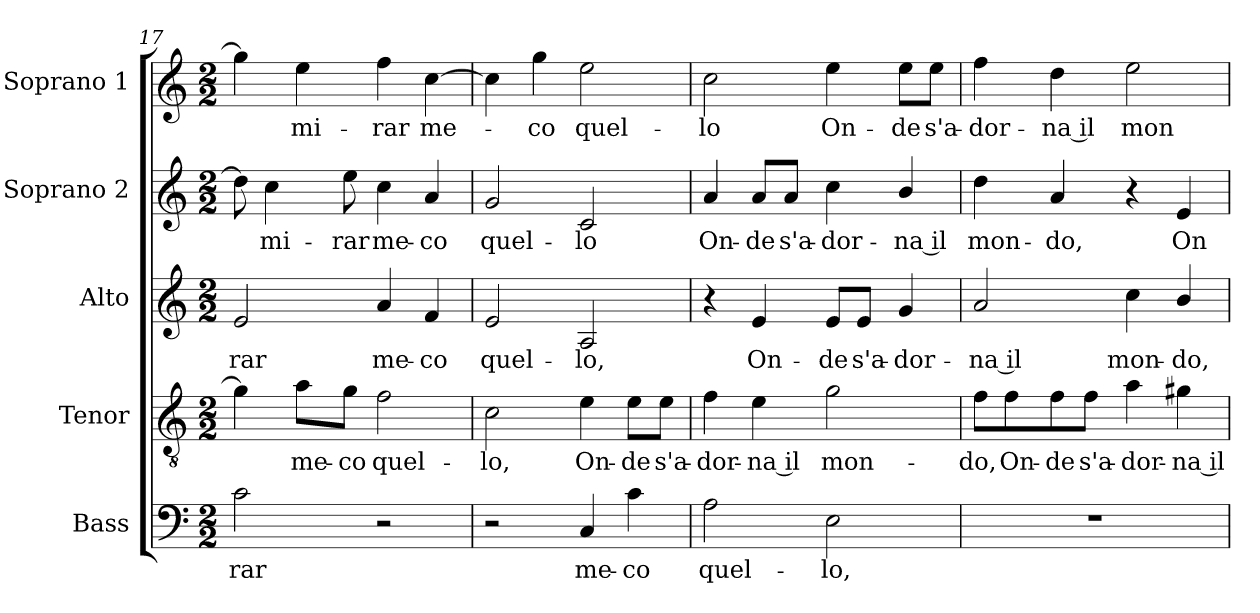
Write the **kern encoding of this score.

**kern	**text	**kern	**text	**kern	**text	**kern	**text	**kern	**text
*part5	*part5	*part4	*part4	*part3	*part3	*part2	*part2	*part1	*part1
*staff5	*staff5	*staff4	*staff4	*staff3	*staff3	*staff2	*staff2	*staff1	*staff1
*I"Bass	*	*I"Tenor	*	*I"Alto	*	*I"Soprano 2	*	*I"Soprano 1	*
*I'B	*	*I'T	*	*I'A	*	*I'S2	*	*I'S1	*
*clefF4	*	*clefGv2	*	*clefG2	*	*clefG2	*	*clefG2	*
*	*	*ITrd7c12	*	*	*	*	*	*	*
*k[]	*	*k[]	*	*k[]	*	*k[]	*	*k[]	*
*C:	*	*C:	*	*C:	*	*C:	*	*C:	*
*M2/2	*	*M2/2	*	*M2/2	*	*M2/2	*	*M2/2	*
=17	=17	=17	=17	=17	=17	=17	=17	=17	=17
!	!LO:LY:b:color=#000000	!	!	!	!	!	!	!	!
!	!	!	!	!	!LO:LY:b:color=#000000	!	!	!	!
2ci\	-rar	4Gi\]	.	2ei/	-rar	8ddi\]	.	4ggi\]	.
!	!	!	!	!	!	!	!LO:LY:b:color=#000000	!	!
.	.	.	.	.	.	4cci\	mi-	.	.
!	!	!	!LO:LY:b:color=#000000	!	!	!	!	!	!
!	!	!	!	!	!	!	!	!	!LO:LY:b:color=#000000
.	.	8Ai\L	me-	.	.	.	.	4eei\	mi-
!	!	!	!LO:LY:b:color=#000000	!	!	!	!	!	!
!	!	!	!	!	!	!	!LO:LY:b:color=#000000	!	!
.	.	8Gi\J	-co	.	.	8eei\	-rar	.	.
!	!	!	!LO:LY:b:color=#000000	!	!	!	!	!	!
!	!	!	!	!	!LO:LY:b:color=#000000	!	!	!	!
!	!	!	!	!	!	!	!LO:LY:b:color=#000000	!	!
!	!	!	!	!	!	!	!	!	!LO:LY:b:color=#000000
2r	.	2Fi\	quel-	4ai/	me-	4cci\	me-	4ffi\	-rar
!	!	!	!	!	!LO:LY:b:color=#000000	!	!	!	!
!	!	!	!	!	!	!	!LO:LY:b:color=#000000	!	!
!	!	!	!	!	!	!	!	!	!LO:LY:b:color=#000000
.	.	.	.	4fi/	-co	4ai/	-co	[4cci\	me-
=18	=18	=18	=18	=18	=18	=18	=18	=18	=18
!	!	!	!LO:LY:b:color=#000000	!	!	!	!	!	!
!	!	!	!	!	!LO:LY:b:color=#000000	!	!	!	!
!	!	!	!	!	!	!	!LO:LY:b:color=#000000	!	!
2r	.	2Ci\	-lo,	2ei/	quel-	2gi/	quel-	4cci\]	.
!	!	!	!	!	!	!	!	!	!LO:LY:b:color=#000000
.	.	.	.	.	.	.	.	4ggi\	-co
!	!LO:LY:b:color=#000000	!	!	!	!	!	!	!	!
!	!	!	!LO:LY:b:color=#000000	!	!	!	!	!	!
!	!	!	!	!	!LO:LY:b:color=#000000	!	!	!	!
!	!	!	!	!	!	!	!LO:LY:b:color=#000000	!	!
!	!	!	!	!	!	!	!	!	!LO:LY:b:color=#000000
4Ci/	me-	4Ei\	On-	2Ai/	-lo,	2ci/	-lo	2eei\	quel-
!	!LO:LY:b:color=#000000	!	!	!	!	!	!	!	!
!	!	!	!LO:LY:b:color=#000000	!	!	!	!	!	!
4ci\	-co	8Ei\L	-de	.	.	.	.	.	.
!	!	!	!LO:LY:b:color=#000000	!	!	!	!	!	!
.	.	8Ei\J	s'a-	.	.	.	.	.	.
=19	=19	=19	=19	=19	=19	=19	=19	=19	=19
!	!LO:LY:b:color=#000000	!	!	!	!	!	!	!	!
!	!	!	!LO:LY:b:color=#000000	!	!	!	!	!	!
!	!	!	!	!	!	!	!LO:LY:b:color=#000000	!	!
!	!	!	!	!	!	!	!	!	!LO:LY:b:color=#000000
2Ai\	quel-	4Fi\	-dor-	4r	.	4ai/	On-	2cci\	-lo
!	!	!	!LO:LY:b:color=#000000	!	!	!	!	!	!
!	!	!	!	!	!LO:LY:b:color=#000000	!	!	!	!
!	!	!	!	!	!	!	!LO:LY:b:color=#000000	!	!
.	.	4Ei\	-na il	4ei/	On-	8ai/L	-de	.	.
!	!	!	!	!	!	!	!LO:LY:b:color=#000000	!	!
.	.	.	.	.	.	8ai/J	s'a-	.	.
!	!LO:LY:b:color=#000000	!	!	!	!	!	!	!	!
!	!	!	!LO:LY:b:color=#000000	!	!	!	!	!	!
!	!	!	!	!	!LO:LY:b:color=#000000	!	!	!	!
!	!	!	!	!	!	!	!LO:LY:b:color=#000000	!	!
!	!	!	!	!	!	!	!	!	!LO:LY:b:color=#000000
2Ei\	-lo,	2Gi\	mon-	8ei/L	-de	4cci\	-dor-	4eei\	On-
!	!	!	!	!	!LO:LY:b:color=#000000	!	!	!	!
.	.	.	.	8ei/J	s'a-	.	.	.	.
!	!	!	!	!	!LO:LY:b:color=#000000	!	!	!	!
!	!	!	!	!	!	!	!LO:LY:b:color=#000000	!	!
!	!	!	!	!	!	!	!	!	!LO:LY:b:color=#000000
.	.	.	.	4gi/	-dor-	4bi/	-na il	8eei\L	-de
!	!	!	!	!	!	!	!	!	!LO:LY:b:color=#000000
.	.	.	.	.	.	.	.	8eei\J	s'a-
!!LO:LB:g=z
=20	=20	=20	=20	=20	=20	=20	=20	=20	=20
!	!	!	!LO:LY:b:color=#000000	!	!	!	!	!	!
!	!	!	!	!	!LO:LY:b:color=#000000	!	!	!	!
!	!	!	!	!	!	!	!LO:LY:b:color=#000000	!	!
!	!	!	!	!	!	!	!	!	!LO:LY:b:color=#000000
1r	.	8Fi\L	-do,	2ai/	-na il	4ddi\	mon-	4ffi\	-dor-
!	!	!	!LO:LY:b:color=#000000	!	!	!	!	!	!
.	.	8Fi\	On-	.	.	.	.	.	.
!	!	!	!LO:LY:b:color=#000000	!	!	!	!	!	!
!	!	!	!	!	!	!	!LO:LY:b:color=#000000	!	!
!	!	!	!	!	!	!	!	!	!LO:LY:b:color=#000000
.	.	8Fi\	-de	.	.	4ai/	-do,	4ddi\	-na il
!	!	!	!LO:LY:b:color=#000000	!	!	!	!	!	!
.	.	8Fi\J	s'a-	.	.	.	.	.	.
!	!	!	!LO:LY:b:color=#000000	!	!	!	!	!	!
!	!	!	!	!	!LO:LY:b:color=#000000	!	!	!	!
!	!	!	!	!	!	!	!	!	!LO:LY:b:color=#000000
.	.	4Ai\	-dor-	4cci\	mon-	4r	.	2eei\	mon-
!	!	!	!LO:LY:b:color=#000000	!	!	!	!	!	!
!	!	!	!	!	!LO:LY:b:color=#000000	!	!	!	!
!	!	!	!	!	!	!	!LO:LY:b:color=#000000	!	!
.	.	4G#Xi\	-na il	4bi/	-do,	4ei/	On-	.	.
=	=	=	=	=	=	=	=	=	=
*-	*-	*-	*-	*-	*-	*-	*-	*-	*-
